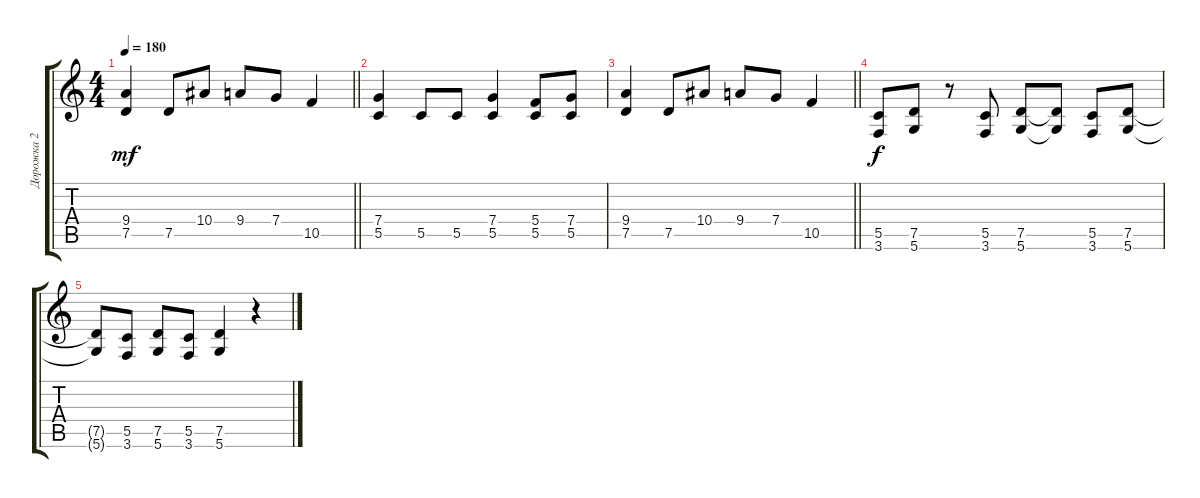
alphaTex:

\track ("Дорожка 2" "Дорожка 2") {instrument distortionguitar}
\staff {score tabs}
\tuning (D4 A3 F3 C3 G2 D2) {hide}
\ts (4 4)
\tempo 180
\clef g2
\barLineRight lightlight
\ks c
(9.4 7.5).4{dy mf} 7.5.8 10.4.8 9.4.8 7.4.8 10.5.4 |
(7.4 5.5).4 5.5.8 5.5.8 (7.4 5.5).4 (5.4 5.5).8 (7.4 5.5).8 |
\barLineRight lightlight
(9.4 7.5).4 7.5.8 10.4.8 9.4.8 7.4.8 10.5.4 |
(5.5 3.6).8{dy f} (7.5 5.6).8 r.8 (5.5 3.6).8 (7.5 5.6).8 (7.5{t} 5.6{t}).8 (5.5 3.6).8 (7.5 5.6).8 |
(7.5{t} 5.6{t}).8 (5.5 3.6).8 (7.5 5.6).8 (5.5 3.6).8 (7.5 5.6).4 r.4
